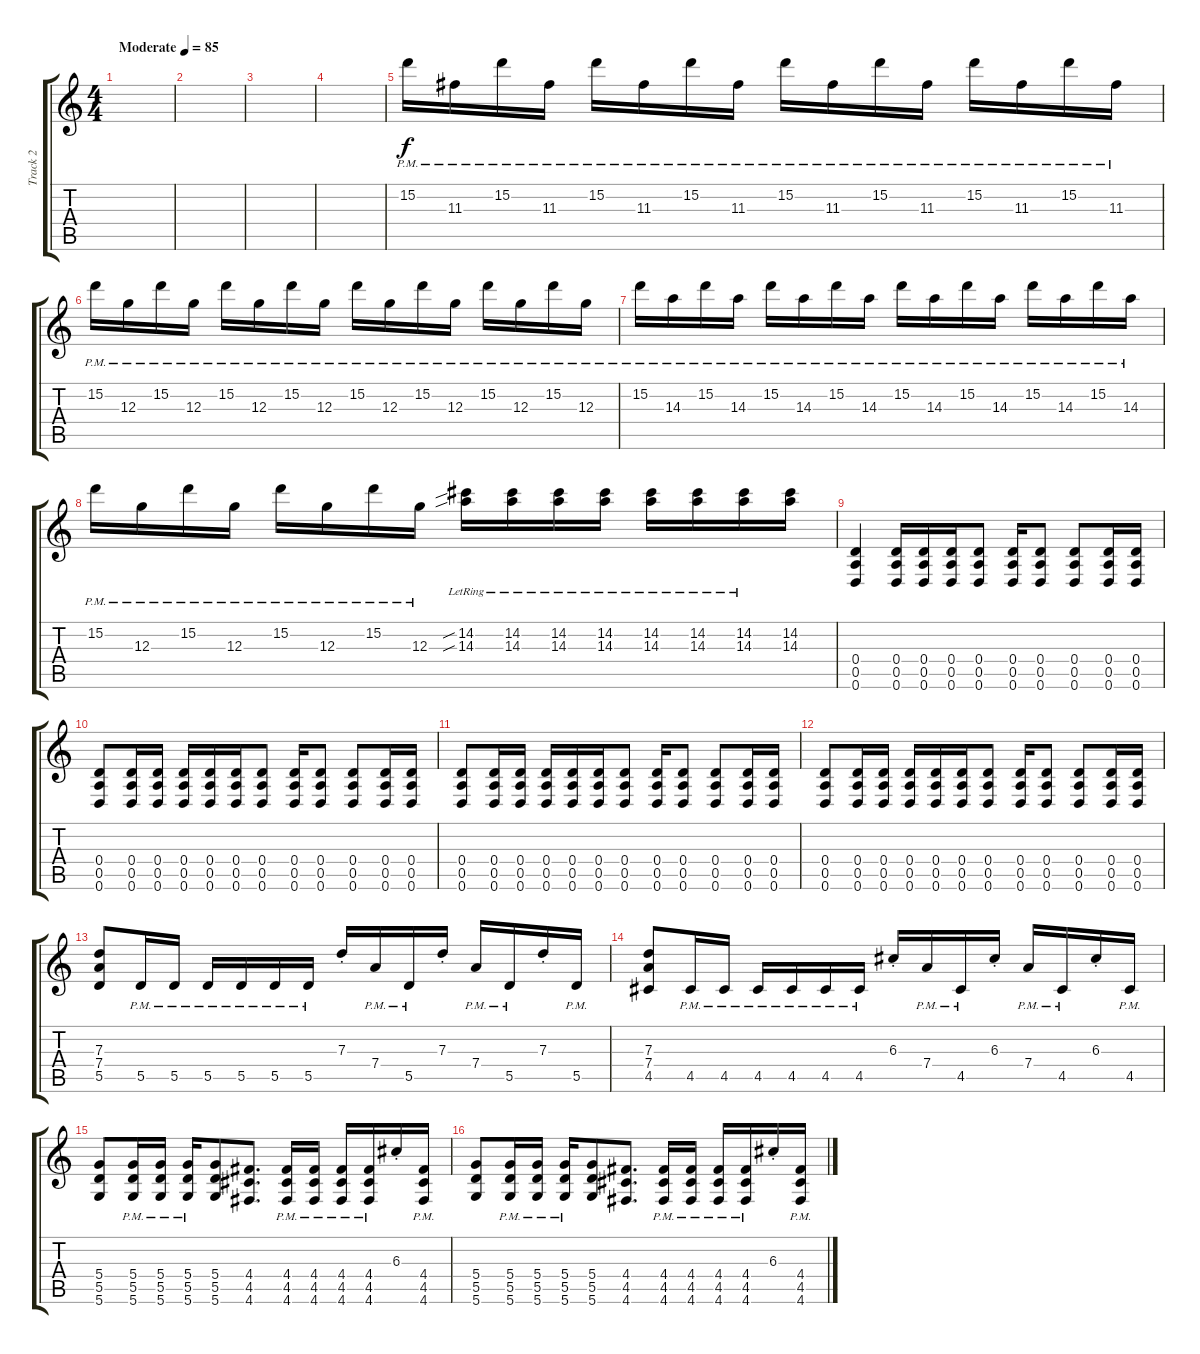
\track ("Track 2" "Track 2") {instrument overdrivenguitar}
\staff {score tabs}
\tuning (E4 B3 G3 D3 A2 D2) {hide}
\ts (4 4)
\tempo (85 "Moderate")
\clef g2
\ks c
|
|
|
|
15.2{pm}.16 11.3{pm}.16 15.2{pm}.16 11.3{pm}.16 15.2{pm}.16 11.3{pm}.16 15.2{pm}.16 11.3{pm}.16 15.2{pm}.16 11.3{pm}.16 15.2{pm}.16 11.3{pm}.16 15.2{pm}.16 11.3{pm}.16 15.2{pm}.16 11.3{pm}.16 |
15.2{pm}.16 12.3{pm}.16 15.2{pm}.16 12.3{pm}.16 15.2{pm}.16 12.3{pm}.16 15.2{pm}.16 12.3{pm}.16 15.2{pm}.16 12.3{pm}.16 15.2{pm}.16 12.3{pm}.16 15.2{pm}.16 12.3{pm}.16 15.2{pm}.16 12.3{pm}.16 |
15.2{pm}.16 14.3{pm}.16 15.2{pm}.16 14.3{pm}.16 15.2{pm}.16 14.3{pm}.16 15.2{pm}.16 14.3{pm}.16 15.2{pm}.16 14.3{pm}.16 15.2{pm}.16 14.3{pm}.16 15.2{pm}.16 14.3{pm}.16 15.2{pm}.16 14.3{pm}.16 |
15.2{pm}.16 12.3{pm}.16 15.2{pm}.16 12.3{pm}.16 15.2{pm}.16 12.3{pm}.16 15.2{pm}.16 12.3{pm}.16 (14.2{sib lr} 14.3{sib}).16 (14.2{lr} 14.3{lr}).16 (14.2{lr} 14.3{lr}).16 (14.2{lr} 14.3{lr}).16 (14.2{lr} 14.3{lr}).16 (14.2{lr} 14.3{lr}).16 (14.2{lr} 14.3{lr}).16 (14.2 14.3).16 |
(0.4 0.5 0.6).4 (0.4 0.5 0.6).16 (0.4 0.5 0.6).16 (0.4 0.5 0.6).16 (0.4 0.5 0.6).8 (0.4 0.5 0.6).16 (0.4 0.5 0.6).8 (0.4 0.5 0.6).8 (0.4 0.5 0.6).16 (0.4 0.5 0.6).16 |
(0.4 0.5 0.6).8 (0.4 0.5 0.6).16 (0.4 0.5 0.6).16 (0.4 0.5 0.6).16 (0.4 0.5 0.6).16 (0.4 0.5 0.6).16 (0.4 0.5 0.6).8 (0.4 0.5 0.6).16 (0.4 0.5 0.6).8 (0.4 0.5 0.6).8 (0.4 0.5 0.6).16 (0.4 0.5 0.6).16 |
(0.4 0.5 0.6).8 (0.4 0.5 0.6).16 (0.4 0.5 0.6).16 (0.4 0.5 0.6).16 (0.4 0.5 0.6).16 (0.4 0.5 0.6).16 (0.4 0.5 0.6).8 (0.4 0.5 0.6).16 (0.4 0.5 0.6).8 (0.4 0.5 0.6).8 (0.4 0.5 0.6).16 (0.4 0.5 0.6).16 |
(0.4 0.5 0.6).8 (0.4 0.5 0.6).16 (0.4 0.5 0.6).16 (0.4 0.5 0.6).16 (0.4 0.5 0.6).16 (0.4 0.5 0.6).16 (0.4 0.5 0.6).8 (0.4 0.5 0.6).16 (0.4 0.5 0.6).8 (0.4 0.5 0.6).8 (0.4 0.5 0.6).16 (0.4 0.5 0.6).16 |
(7.3 7.4 5.5).8 5.5{pm}.16 5.5{pm}.16 5.5{pm}.16 5.5{pm}.16 5.5{pm}.16 5.5{pm}.16 7.3{st}.16 7.4{pm}.16 5.5{pm}.16 7.3{st}.16 7.4{pm}.16 5.5{pm}.16 7.3{st}.16 5.5{pm}.16 |
(7.3 7.4 4.5).8 4.5{pm}.16 4.5{pm}.16 4.5{pm}.16 4.5{pm}.16 4.5{pm}.16 4.5{pm}.16 6.3{st}.16 7.4{pm}.16 4.5{pm}.16 6.3{st}.16 7.4{pm}.16 4.5{pm}.16 6.3{st}.16 4.5{pm}.16 |
(5.4 5.5 5.6).8 (5.4{pm} 5.5{pm} 5.6{pm}).16 (5.4{pm} 5.5{pm} 5.6{pm}).16 (5.4{pm} 5.5{pm} 5.6{pm}).16 (5.4 5.5 5.6).8 (4.4 4.5 4.6).8{d} (4.4{pm} 4.5{pm} 4.6{pm}).16 (4.4{pm} 4.5{pm} 4.6{pm}).16 (4.4{pm} 4.5{pm} 4.6{pm}).16 (4.4{pm} 4.5{pm} 4.6{pm}).16 6.3{st}.16 (4.4{pm} 4.5{pm} 4.6{pm}).16 |
(5.4 5.5 5.6).8 (5.4{pm} 5.5{pm} 5.6{pm}).16 (5.4{pm} 5.5{pm} 5.6{pm}).16 (5.4{pm} 5.5{pm} 5.6{pm}).16 (5.4 5.5 5.6).8 (4.4 4.5 4.6).8{d} (4.4{pm} 4.5{pm} 4.6{pm}).16 (4.4{pm} 4.5{pm} 4.6{pm}).16 (4.4{pm} 4.5{pm} 4.6{pm}).16 (4.4{pm} 4.5{pm} 4.6{pm}).16 6.3{st}.16 (4.4{pm} 4.5{pm} 4.6{pm}).16
